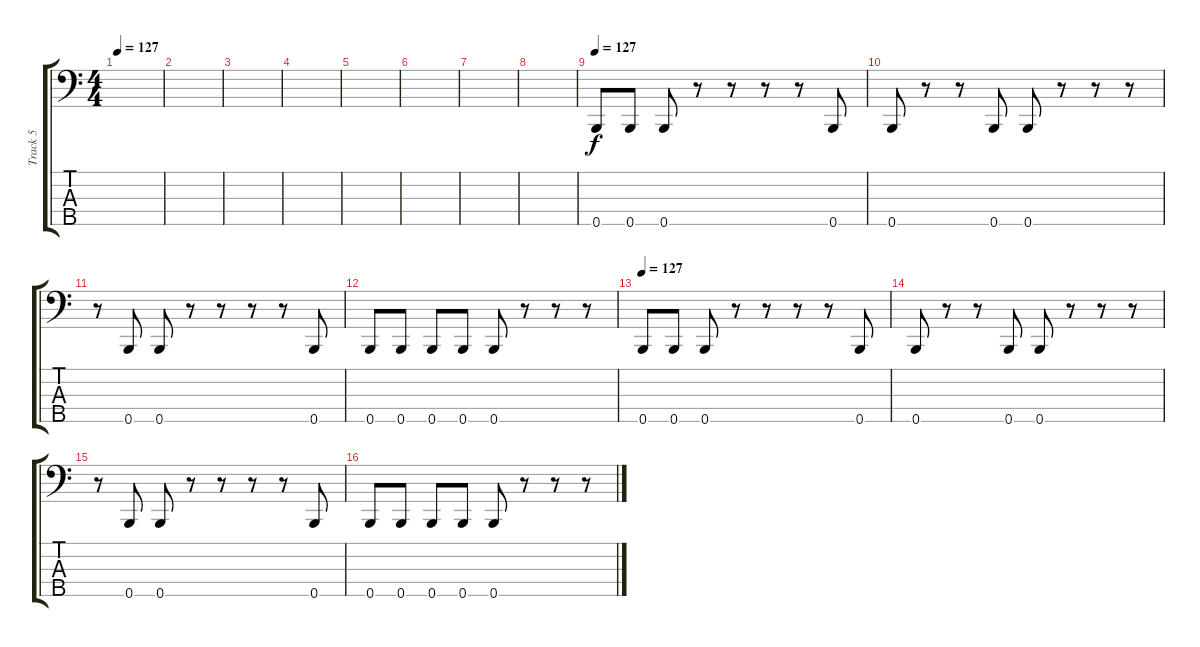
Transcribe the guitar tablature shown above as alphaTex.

\track ("Track 5" "Track 5") {instrument electricbasspick bank 255}
\staff {score tabs}
\tuning (A2 E2 B1 Gb1 B0) {hide}
\ts (4 4)
\tempo 127
\clef f4
\ks c
|
|
|
|
|
|
|
|
\tempo 127
0.5.8 0.5.8 0.5.8 r.8 r.8 r.8 r.8 0.5.8 |
0.5.8 r.8 r.8 0.5.8 0.5.8 r.8 r.8 r.8 |
r.8 0.5.8 0.5.8 r.8 r.8 r.8 r.8 0.5.8 |
0.5.8 0.5.8 0.5.8 0.5.8 0.5.8 r.8 r.8 r.8 |
\tempo 127
0.5.8 0.5.8 0.5.8 r.8 r.8 r.8 r.8 0.5.8 |
0.5.8 r.8 r.8 0.5.8 0.5.8 r.8 r.8 r.8 |
r.8 0.5.8 0.5.8 r.8 r.8 r.8 r.8 0.5.8 |
0.5.8 0.5.8 0.5.8 0.5.8 0.5.8 r.8 r.8 r.8
